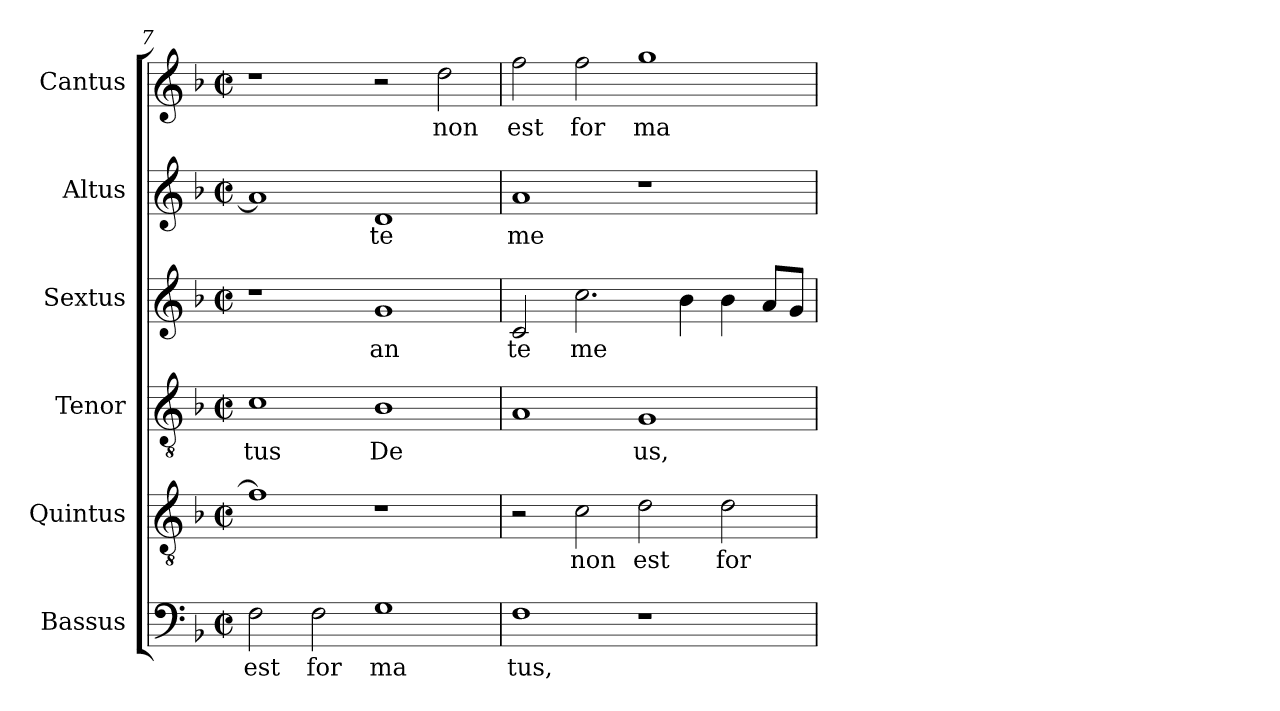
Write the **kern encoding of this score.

**kern	**text	**kern	**text	**kern	**text	**kern	**text	**kern	**text	**kern	**text
*part6	*part6	*part5	*part5	*part4	*part4	*part3	*part3	*part2	*part2	*part1	*part1
*staff6	*staff6	*staff5	*staff5	*staff4	*staff4	*staff3	*staff3	*staff2	*staff2	*staff1	*staff1
*I"Bassus	*	*I"Quintus	*	*I"Tenor	*	*I"Sextus	*	*I"Altus	*	*I"Cantus	*
!!LO:LB:g=z
*clefF4	*	*clefGv2	*	*clefGv2	*	*clefG2	*	*clefG2	*	*clefG2	*
*k[b-]	*	*k[b-]	*	*k[b-]	*	*k[b-]	*	*k[b-]	*	*k[b-]	*
*F:	*	*F:	*	*F:	*	*F:	*	*F:	*	*F:	*
*M2/2	*	*M2/2	*	*M2/2	*	*M2/2	*	*M2/2	*	*M2/2	*
*met(c|)	*	*met(c|)	*	*met(c|)	*	*met(c|)	*	*met(c|)	*	*met(c|)	*
=7	=7	=7	=7	=7	=7	=7	=7	=7	=7	=7	=7
!	!LO:LY:b:cj	!	!LO:LY:b:cj	!	!LO:LY:b:cj	!	!	!	!LO:LY:b:cj	!	!
2F\	est	1f]	.	1c	-tus	1r	.	1a]	--	1r	.
!	!LO:LY:b:cj	!	!	!	!	!	!	!	!	!	!
2F\	for	.	.	.	.	.	.	.	.	.	.
!	!LO:LY:b:cj	!	!	!	!LO:LY:b:cj	!	!LO:LY:b:cj	!	!LO:LY:b:cj	!	!
1G	ma	1r	.	1B-	De-	1g	an	1d	-te	2r	.
!	!	!	!	!	!	!	!	!	!	!	!LO:LY:b:cj
.	.	.	.	.	.	.	.	.	.	2dd\	non
=8	=8	=8	=8	=8	=8	=8	=8	=8	=8	=8	=8
!	!LO:LY:b:cj	!	!	!	!LO:LY:b:cj	!	!LO:LY:b:cj	!	!LO:LY:b:cj	!	!LO:LY:b:cj
1F	tus,	2r	.	1A	--	2c/	te	1a	me	2ff\	est
!	!	!	!LO:LY:b:cj	!	!	!	!LO:LY:b:cj	!	!	!	!LO:LY:b:cj
.	.	2c\	non	.	.	2.cc\	me	.	.	2ff\	for
!	!	!	!LO:LY:b:cj	!	!LO:LY:b:cj	!	!	!	!	!	!LO:LY:b:cj
1r	.	2d\	est	1G	-us,	.	.	1r	.	1gg	ma
!	!	!	!	!	!	!	!LO:LY:b:cj	!	!	!	!
.	.	.	.	.	.	4b-\	.	.	.	.	.
!	!	!	!LO:LY:b:cj	!	!	!	!LO:LY:b:cj	!	!	!	!
.	.	2d\	for-	.	.	4b-\	.	.	.	.	.
!	!	!	!	!	!	!	!LO:LY:b:cj	!	!	!	!
.	.	.	.	.	.	8a/L	.	.	.	.	.
!	!	!	!	!	!	!	!LO:LY:b:cj	!	!	!	!
.	.	.	.	.	.	8g/J	.	.	.	.	.
=	=	=	=	=	=	=	=	=	=	=	=
*-	*-	*-	*-	*-	*-	*-	*-	*-	*-	*-	*-
